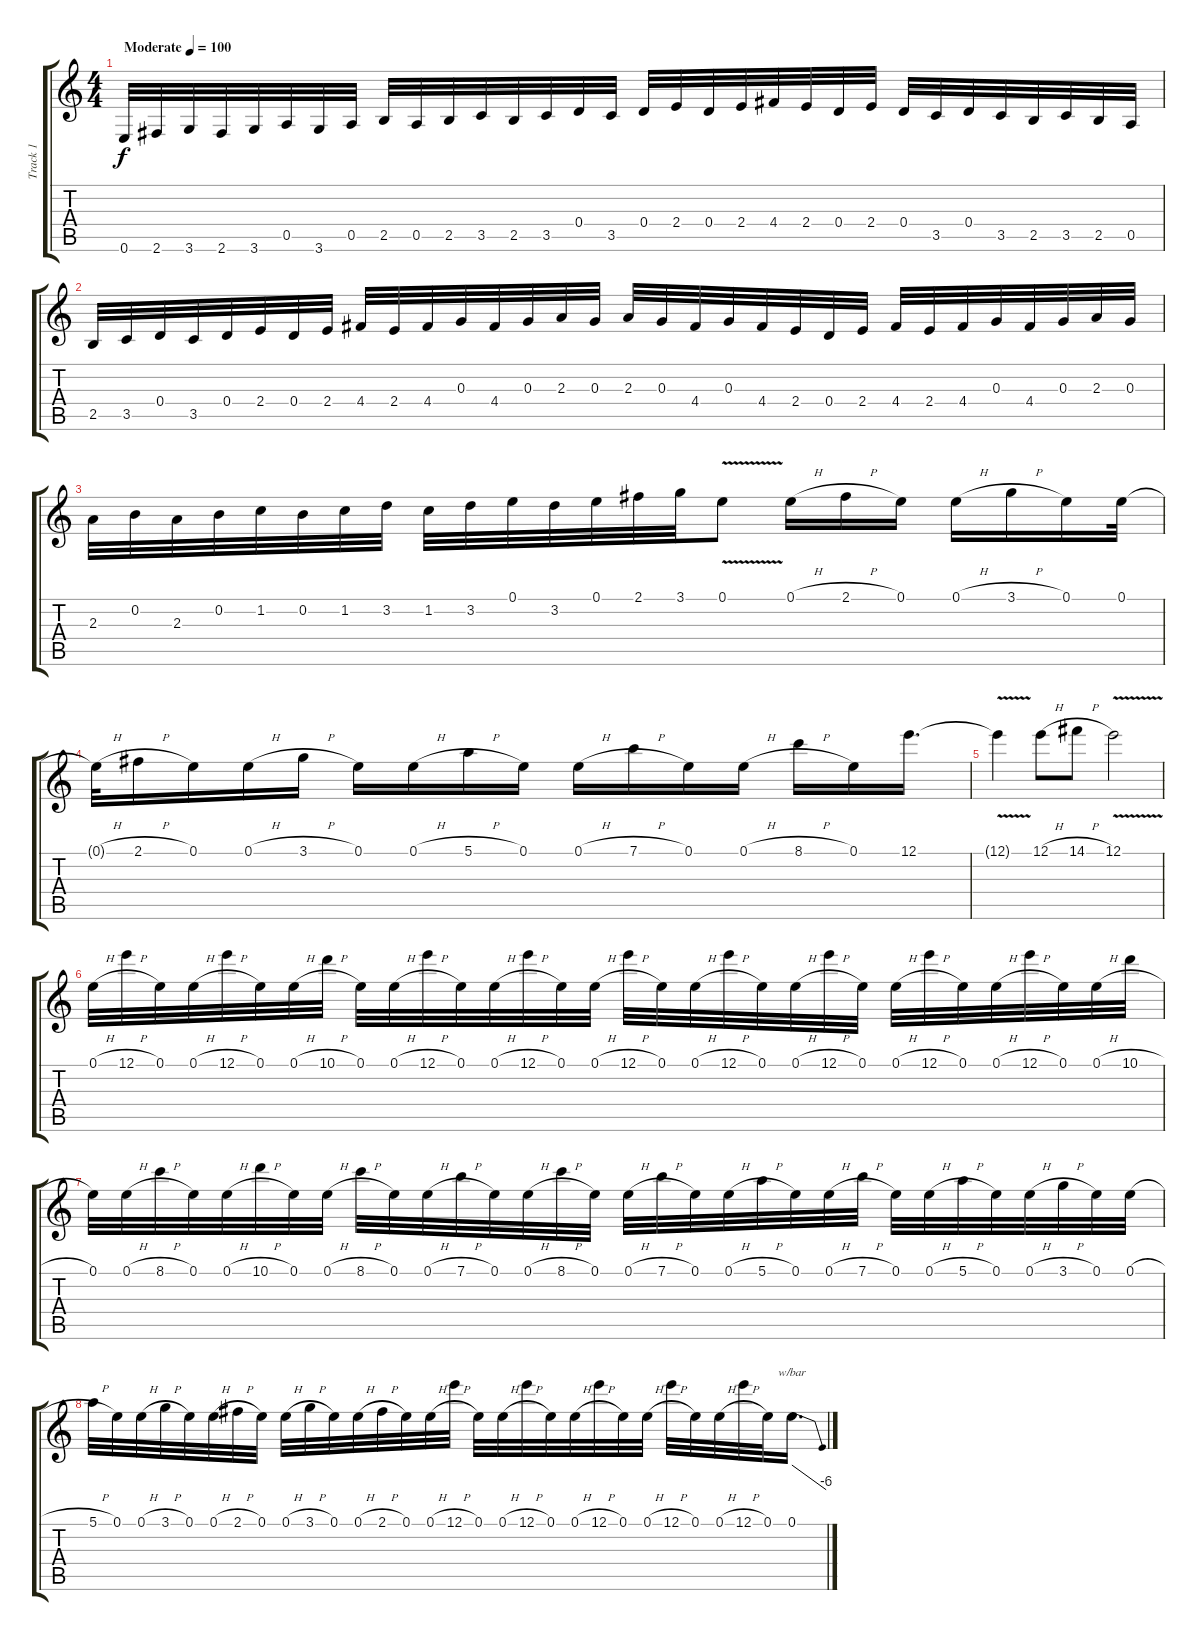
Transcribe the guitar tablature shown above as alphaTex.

\track ("Track 1" "Track 1") {instrument distortionguitar}
\staff {score tabs}
\tuning (E4 B3 G3 D3 A2 E2) {hide}
\ts (4 4)
\tempo (100 "Moderate")
\clef g2
\ks c
0.6.32{dy f instrument distortionguitar} 2.6.32 3.6.32 2.6.32 3.6.32 0.5.32 3.6.32 0.5.32 2.5.32 0.5.32 2.5.32 3.5.32 2.5.32 3.5.32 0.4.32 3.5.32 0.4.32 2.4.32 0.4.32 2.4.32 4.4.32 2.4.32 0.4.32 2.4.32 0.4.32 3.5.32 0.4.32 3.5.32 2.5.32 3.5.32 2.5.32 0.5.32 |
2.5.32 3.5.32 0.4.32 3.5.32 0.4.32 2.4.32 0.4.32 2.4.32 4.4.32 2.4.32 4.4.32 0.3.32 4.4.32 0.3.32 2.3.32 0.3.32 2.3.32 0.3.32 4.4.32 0.3.32 4.4.32 2.4.32 0.4.32 2.4.32 4.4.32 2.4.32 4.4.32 0.3.32 4.4.32 0.3.32 2.3.32 0.3.32 |
2.3.32 0.2.32 2.3.32 0.2.32 1.2.32 0.2.32 1.2.32 3.2.32 1.2.32 3.2.32 0.1.32 3.2.32 0.1.32 2.1.32 3.1.32 0.1{v}.8 0.1{h}.16 2.1{h}.16 0.1.16 0.1{h}.16 3.1{h}.16 0.1.16 0.1.32 |
0.1{h t}.32 2.1{h}.16 0.1.16 0.1{h}.16 3.1{h}.16 0.1.16 0.1{h}.16 5.1{h}.16 0.1.16 0.1{h}.16 7.1{h}.16 0.1.16 0.1{h}.16 8.1{h}.16 0.1.16 12.1.16{d} |
12.1{v t}.4 12.1{h}.8 14.1{h}.8 12.1{v}.2 |
0.1{h}.32 12.1{h}.32 0.1.32 0.1{h}.32 12.1{h}.32 0.1.32 0.1{h}.32 10.1{h}.32 0.1.32 0.1{h}.32 12.1{h}.32 0.1.32 0.1{h}.32 12.1{h}.32 0.1.32 0.1{h}.32 12.1{h}.32 0.1.32 0.1{h}.32 12.1{h}.32 0.1.32 0.1{h}.32 12.1{h}.32 0.1.32 0.1{h}.32 12.1{h}.32 0.1.32 0.1{h}.32 12.1{h}.32 0.1.32 0.1{h}.32 10.1{h}.32 |
0.1.32 0.1{h}.32 8.1{h}.32 0.1.32 0.1{h}.32 10.1{h}.32 0.1.32 0.1{h}.32 8.1{h}.32 0.1.32 0.1{h}.32 7.1{h}.32 0.1.32 0.1{h}.32 8.1{h}.32 0.1.32 0.1{h}.32 7.1{h}.32 0.1.32 0.1{h}.32 5.1{h}.32 0.1.32 0.1{h}.32 7.1{h}.32 0.1.32 0.1{h}.32 5.1{h}.32 0.1.32 0.1{h}.32 3.1{h}.32 0.1.32 0.1{h}.32 |
5.1{h}.32 0.1.32 0.1{h}.32 3.1{h}.32 0.1.32 0.1{h}.32 2.1{h}.32 0.1.32 0.1{h}.32 3.1{h}.32 0.1.32 0.1{h}.32 2.1{h}.32 0.1.32 0.1{h}.32 12.1{h}.32 0.1.32 0.1{h}.32 12.1{h}.32 0.1.32 0.1{h}.32 12.1{h}.32 0.1.32 0.1{h}.32 12.1{h}.32 0.1.32 0.1{h}.32 12.1{h}.32 0.1.32 0.1.16{d tbe (dive default 0 0 60 -24)}
